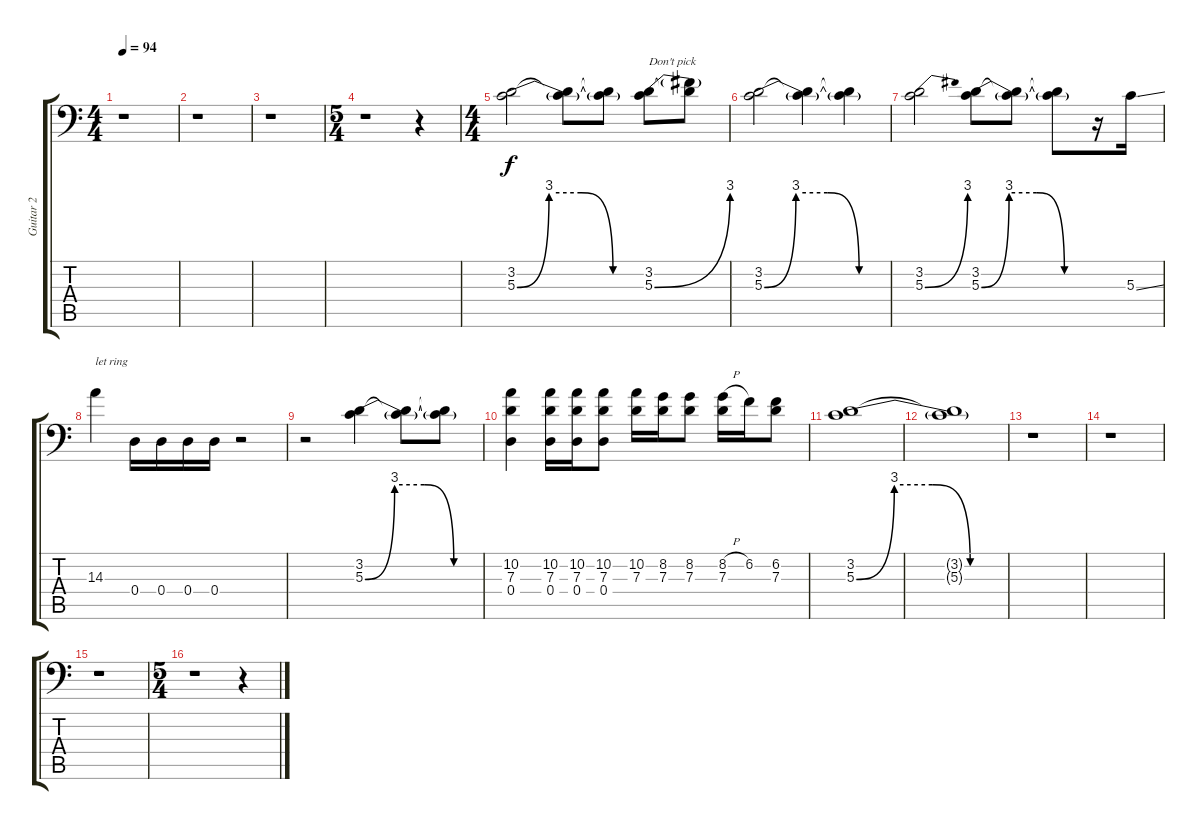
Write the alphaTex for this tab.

\track ("Guitar 2" "Guitar 2") {instrument distortionguitar}
\staff {score tabs}
\tuning (E3 B2 G2 D2 A1 D1) {hide}
\ts (4 4)
\tempo 94
\clef f4
\ks c
r.1{dy f} |
r.1 |
r.1 |
\ts (5 4)
r.1 r.4 |
\ts (4 4)
(3.2 5.3{be (custom 0 0 15 12 30 12 45 0 60 0)}).2 (3.2{t} 5.3{t}).8 (3.2{t} 5.3{t}).8 (3.2 5.3{be (bend 0 0 60 12)}).8{txt "Don't pick"} (3.2{t} 5.3{t}).8 |
(3.2 5.3{be (custom 0 0 15 12 30 12 45 0 60 0)}).2 (3.2{t} 5.3{t}).4 (3.2{t} 5.3{t}).4 |
(3.2 5.3{be (bend 0 0 60 12)}).2 (3.2 5.3{be (custom 0 0 15 12 30 12 45 0 60 0)}).8 (3.2{t} 5.3{t}).8 (3.2{t} 5.3{t}).8 r.16 5.3{ss}.16 |
14.3.4{txt "let ring"} 0.4.16 0.4.16 0.4.16 0.4.16 r.2 |
r.2 (3.2 5.3{be (custom 0 0 15 12 30 12 45 0 60 0)}).4 (3.2{t} 5.3{t}).8 (3.2{t} 5.3{t}).8 |
(10.2 7.3 0.4).4 (10.2 7.3 0.4).16 (10.2 7.3 0.4).16 (10.2 7.3 0.4).8 (10.2 7.3).16 (8.2 7.3).16 (8.2 7.3).8 (8.2{h} 7.3).16 6.2.16 (6.2 7.3).8 |
(3.2 5.3{be (custom 0 0 15 12 30 12 45 0 60 0)}).1 |
(3.2{t} 5.3{t}).1 |
r.1 |
r.1 |
r.1 |
\ts (5 4)
r.1 r.4
